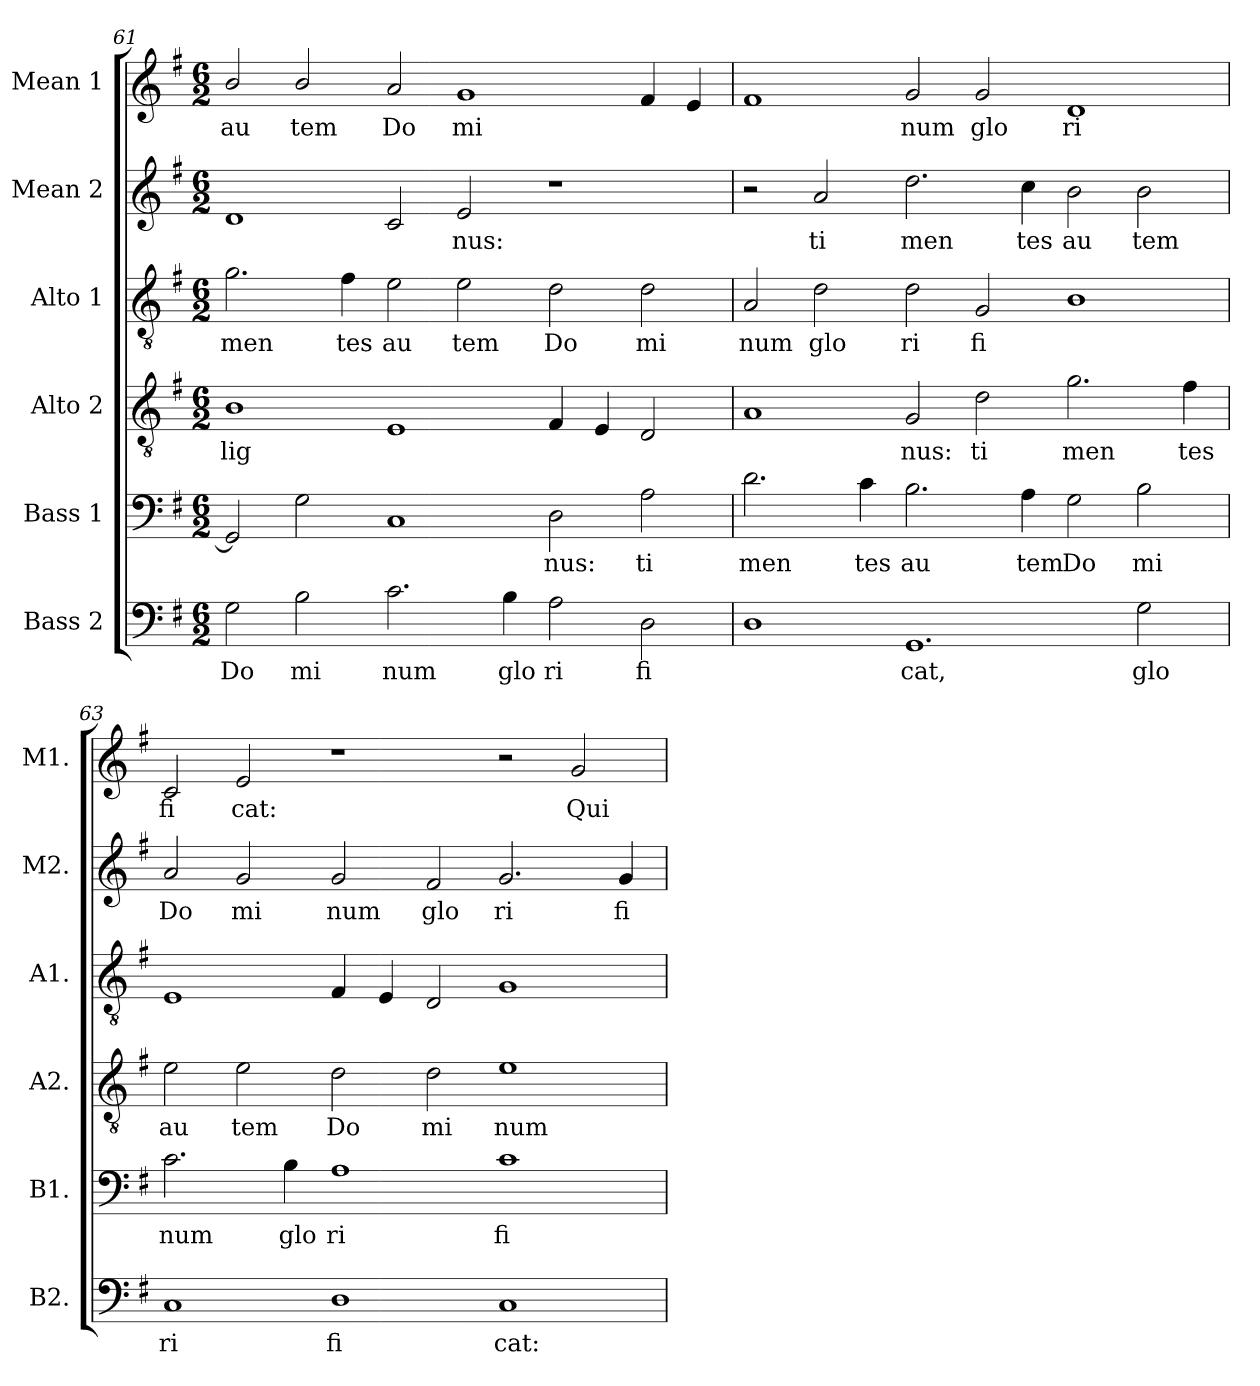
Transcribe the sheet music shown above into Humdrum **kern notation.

**kern	**text	**kern	**text	**kern	**text	**kern	**text	**kern	**text	**kern	**text
*part6	*part6	*part5	*part5	*part4	*part4	*part3	*part3	*part2	*part2	*part1	*part1
*staff6	*staff6	*staff5	*staff5	*staff4	*staff4	*staff3	*staff3	*staff2	*staff2	*staff1	*staff1
*I"Bass 2	*	*I"Bass 1	*	*I"Alto 2	*	*I"Alto 1	*	*I"Mean 2	*	*I"Mean 1	*
*I'B2.	*	*I'B1.	*	*I'A2.	*	*I'A1.	*	*I'M2.	*	*I'M1.	*
*clefF4	*	*clefF4	*	*clefGv2	*	*clefGv2	*	*clefG2	*	*clefG2	*
*	*	*	*	*ITrd7c12	*	*ITrd7c12	*	*	*	*	*
*k[f#]	*	*k[f#]	*	*k[f#]	*	*k[f#]	*	*k[f#]	*	*k[f#]	*
*G:	*	*G:	*	*G:	*	*G:	*	*G:	*	*G:	*
*M6/2	*	*M6/2	*	*M6/2	*	*M6/2	*	*M6/2	*	*M6/2	*
=61	=61	=61	=61	=61	=61	=61	=61	=61	=61	=61	=61
!	!LO:LY:b:color=#000000	!	!	!	!	!	!	!	!	!	!
!	!	!	!	!	!LO:LY:b:color=#000000	!	!	!	!	!	!
!	!	!	!	!	!	!	!LO:LY:b:color=#000000	!	!	!	!
!	!	!	!	!	!	!	!	!	!	!	!LO:LY:b:color=#000000
2Gi\	Do	2GGi/]	.	1BBi	lig	2.Gi\	men	1di	.	2bi/	au
!	!LO:LY:b:color=#000000	!	!	!	!	!	!	!	!	!	!
!	!	!	!	!	!	!	!	!	!	!	!LO:LY:b:color=#000000
2Bi\	mi	2Gi\	.	.	.	.	.	.	.	2bi/	tem
!	!	!	!	!	!	!	!LO:LY:b:color=#000000	!	!	!	!
.	.	.	.	.	.	4F#i\	tes	.	.	.	.
!	!LO:LY:b:color=#000000	!	!	!	!	!	!	!	!	!	!
!	!	!	!	!	!	!	!LO:LY:b:color=#000000	!	!	!	!
!	!	!	!	!	!	!	!	!	!	!	!LO:LY:b:color=#000000
2.ci\	num	1Ci	.	1EEi	.	2Ei\	au	2ci/	.	2ai/	Do
!	!	!	!	!	!	!	!LO:LY:b:color=#000000	!	!	!	!
!	!	!	!	!	!	!	!	!	!LO:LY:b:color=#000000	!	!
!	!	!	!	!	!	!	!	!	!	!	!LO:LY:b:color=#000000
.	.	.	.	.	.	2Ei\	tem	2ei/	nus:	1gi	mi
!	!LO:LY:b:color=#000000	!	!	!	!	!	!	!	!	!	!
4Bi\	glo	.	.	.	.	.	.	.	.	.	.
!	!LO:LY:b:color=#000000	!	!	!	!	!	!	!	!	!	!
!	!	!	!LO:LY:b:color=#000000	!	!	!	!	!	!	!	!
!	!	!	!	!	!	!	!LO:LY:b:color=#000000	!	!	!	!
2Ai\	ri	2Di\	nus:	4FF#i/	.	2Di\	Do	1r	.	.	.
.	.	.	.	4EEi/	.	.	.	.	.	.	.
!	!LO:LY:b:color=#000000	!	!	!	!	!	!	!	!	!	!
!	!	!	!LO:LY:b:color=#000000	!	!	!	!	!	!	!	!
!	!	!	!	!	!	!	!LO:LY:b:color=#000000	!	!	!	!
2Di\	fi	2Ai\	ti	2DDi/	.	2Di\	mi	.	.	4f#i/	.
.	.	.	.	.	.	.	.	.	.	4ei/	.
!!LO:LB:g=z
=62	=62	=62	=62	=62	=62	=62	=62	=62	=62	=62	=62
!	!	!	!LO:LY:b:color=#000000	!	!	!	!	!	!	!	!
!	!	!	!	!	!	!	!LO:LY:b:color=#000000	!	!	!	!
1Di	.	2.di\	men	1AAi	.	2AAi/	num	2r	.	1f#i	.
!	!	!	!	!	!	!	!LO:LY:b:color=#000000	!	!	!	!
!	!	!	!	!	!	!	!	!	!LO:LY:b:color=#000000	!	!
.	.	.	.	.	.	2Di\	glo	2ai/	ti	.	.
!	!	!	!LO:LY:b:color=#000000	!	!	!	!	!	!	!	!
.	.	4ci\	tes	.	.	.	.	.	.	.	.
!	!LO:LY:b:color=#000000	!	!	!	!	!	!	!	!	!	!
!	!	!	!LO:LY:b:color=#000000	!	!	!	!	!	!	!	!
!	!	!	!	!	!LO:LY:b:color=#000000	!	!	!	!	!	!
!	!	!	!	!	!	!	!LO:LY:b:color=#000000	!	!	!	!
!	!	!	!	!	!	!	!	!	!LO:LY:b:color=#000000	!	!
!	!	!	!	!	!	!	!	!	!	!	!LO:LY:b:color=#000000
1.GGi	cat,	2.Bi\	au	2GGi/	nus:	2Di\	ri	2.ddi\	men	2gi/	num
!	!	!	!	!	!LO:LY:b:color=#000000	!	!	!	!	!	!
!	!	!	!	!	!	!	!LO:LY:b:color=#000000	!	!	!	!
!	!	!	!	!	!	!	!	!	!	!	!LO:LY:b:color=#000000
.	.	.	.	2Di\	ti	2GGi/	fi	.	.	2gi/	glo
!	!	!	!LO:LY:b:color=#000000	!	!	!	!	!	!	!	!
!	!	!	!	!	!	!	!	!	!LO:LY:b:color=#000000	!	!
.	.	4Ai\	tem	.	.	.	.	4cci\	tes	.	.
!	!	!	!LO:LY:b:color=#000000	!	!	!	!	!	!	!	!
!	!	!	!	!	!LO:LY:b:color=#000000	!	!	!	!	!	!
!	!	!	!	!	!	!	!	!	!LO:LY:b:color=#000000	!	!
!	!	!	!	!	!	!	!	!	!	!	!LO:LY:b:color=#000000
.	.	2Gi\	Do	2.Gi\	men	1BBi	.	2bi\	au	1di	ri
!	!LO:LY:b:color=#000000	!	!	!	!	!	!	!	!	!	!
!	!	!	!LO:LY:b:color=#000000	!	!	!	!	!	!	!	!
!	!	!	!	!	!	!	!	!	!LO:LY:b:color=#000000	!	!
2Gi\	glo	2Bi\	mi	.	.	.	.	2bi\	tem	.	.
!	!	!	!	!	!LO:LY:b:color=#000000	!	!	!	!	!	!
.	.	.	.	4F#i\	tes	.	.	.	.	.	.
=63	=63	=63	=63	=63	=63	=63	=63	=63	=63	=63	=63
!	!LO:LY:b:color=#000000	!	!	!	!	!	!	!	!	!	!
!	!	!	!LO:LY:b:color=#000000	!	!	!	!	!	!	!	!
!	!	!	!	!	!LO:LY:b:color=#000000	!	!	!	!	!	!
!	!	!	!	!	!	!	!	!	!LO:LY:b:color=#000000	!	!
!	!	!	!	!	!	!	!	!	!	!	!LO:LY:b:color=#000000
1Ci	ri	2.ci\	num	2Ei\	au	1EEi	.	2ai/	Do	2ci/	fi
!	!	!	!	!	!LO:LY:b:color=#000000	!	!	!	!	!	!
!	!	!	!	!	!	!	!	!	!LO:LY:b:color=#000000	!	!
!	!	!	!	!	!	!	!	!	!	!	!LO:LY:b:color=#000000
.	.	.	.	2Ei\	tem	.	.	2gi/	mi	2ei/	cat:
!	!	!	!LO:LY:b:color=#000000	!	!	!	!	!	!	!	!
.	.	4Bi\	glo	.	.	.	.	.	.	.	.
!	!LO:LY:b:color=#000000	!	!	!	!	!	!	!	!	!	!
!	!	!	!LO:LY:b:color=#000000	!	!	!	!	!	!	!	!
!	!	!	!	!	!LO:LY:b:color=#000000	!	!	!	!	!	!
!	!	!	!	!	!	!	!	!	!LO:LY:b:color=#000000	!	!
1Di	fi	1Ai	ri	2Di\	Do	4FF#i/	.	2gi/	num	1r	.
.	.	.	.	.	.	4EEi/	.	.	.	.	.
!	!	!	!	!	!LO:LY:b:color=#000000	!	!	!	!	!	!
!	!	!	!	!	!	!	!	!	!LO:LY:b:color=#000000	!	!
.	.	.	.	2Di\	mi	2DDi/	.	2f#i/	glo	.	.
!	!LO:LY:b:color=#000000	!	!	!	!	!	!	!	!	!	!
!	!	!	!LO:LY:b:color=#000000	!	!	!	!	!	!	!	!
!	!	!	!	!	!LO:LY:b:color=#000000	!	!	!	!	!	!
!	!	!	!	!	!	!	!	!	!LO:LY:b:color=#000000	!	!
1Ci	cat:	1ci	fi	1Ei	num	1GGi	.	2.gi/	ri	2r	.
!	!	!	!	!	!	!	!	!	!	!	!LO:LY:b:color=#000000
.	.	.	.	.	.	.	.	.	.	2gi/	Qui
!	!	!	!	!	!	!	!	!	!LO:LY:b:color=#000000	!	!
.	.	.	.	.	.	.	.	4gi/	fi	.	.
=	=	=	=	=	=	=	=	=	=	=	=
*-	*-	*-	*-	*-	*-	*-	*-	*-	*-	*-	*-
